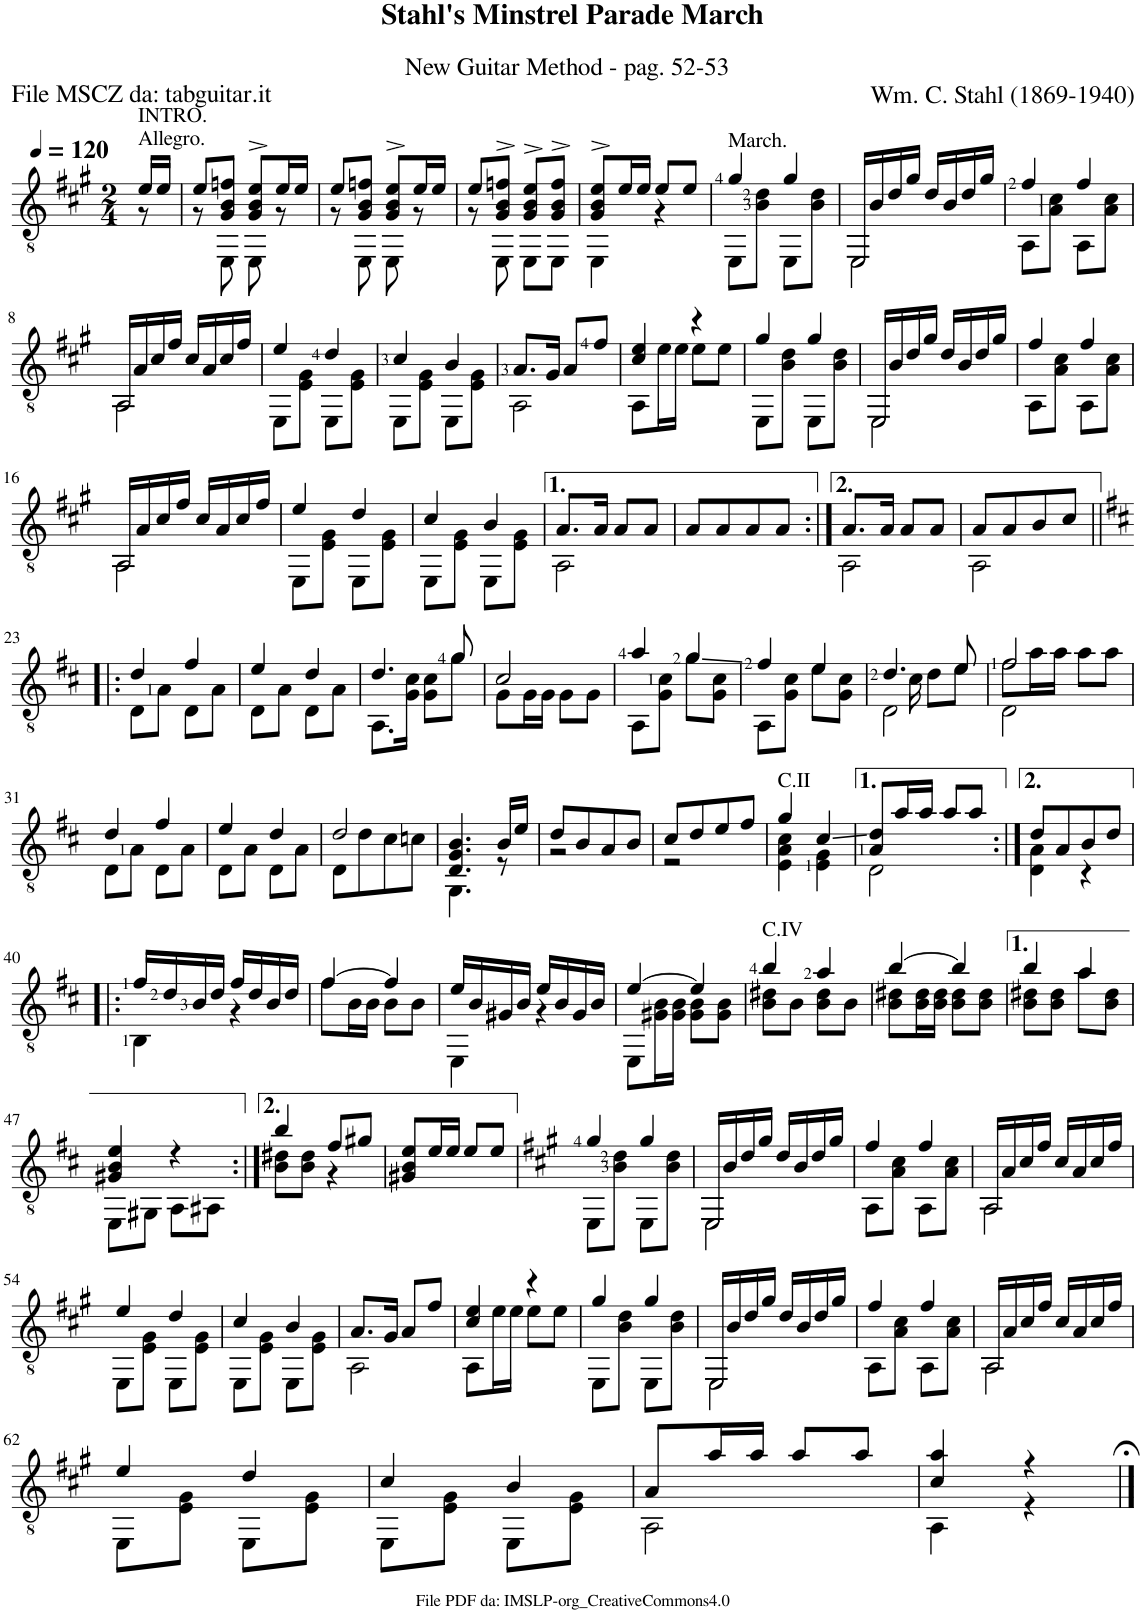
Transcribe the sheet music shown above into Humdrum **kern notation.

**kern
*part1
*staff1
*I"Guitar
*I'Guit.
*clefGv2
*k[f#c#g#]
*M2/4
*MM120
=
*^
!LO:TX:a:t=INTRO.	!
!LO:TX:a:t=Allegro.	!
16e/LL	8r
16e/JJ	.
=1	=1
8e/L	8r
8G#/ 8B/ 8fn/J	8EE\
8G#/^ 8B/^ 8e/^L	8EE\
16e/L	8r
16e/JJ	.
=2	=2
8e/L	8r
8G#/ 8B/ 8fn/J	8EE\
8G#/^ 8B/^ 8e/^L	8EE\
16e/L	8r
16e/JJ	.
=3	=3
8e/L	8r
8G#/^ 8B/^ 8fn/^J	8EE\
8G#/^ 8B/^ 8e/^L	8EE\L
8G#/^ 8B/^ 8f/^J	8EE\J
=4	=4
8G#/^ 8B/^ 8e/^L	4EE\
16e/L	.
16e/JJ	.
8e/L	4r
8e/J	.
=5	=5
!LO:TX:a:t=March.	!
4g#/	8EE\L
.	8B\ 8d\J
4g#/	8EE\L
.	8B\ 8d\J
=6	=6
!LO:N:head=open	!
16EE/LL	2EE\
16B/	.
16d/	.
16g#/JJ	.
16d/LL	.
16B/	.
16d/	.
16g#/JJ	.
=7	=7
4f#/	8AA\L
.	8A\ 8c#\J
4f#/	8AA\L
.	8A\ 8c#\J
!!LO:LB:g=z	!!
=8	=8
!LO:N:head=open	!
16AA/LL	2AA\
16A/	.
16c#/	.
16f#/JJ	.
16c#/LL	.
16A/	.
16c#/	.
16f#/JJ	.
=9	=9
4e/	8EE\L
.	8E\ 8G#\J
4d/	8EE\L
.	8E\ 8G#\J
=10	=10
4c#/	8EE\L
.	8E\ 8G#\J
4B/	8EE\L
.	8E\ 8G#\J
=11	=11
8.A/L	2AA\
16G#/Jk	.
8A/L	.
8f#/J	.
=12	=12
4c#/ 4e/	8AA\L
.	16e\L
.	16e\JJ
4r	8e\L
.	8e\J
=13	=13
4g#/	8EE\L
.	8B\ 8d\J
4g#/	8EE\L
.	8B\ 8d\J
=14	=14
!LO:N:head=open	!
16EE/LL	2EE\
16B/	.
16d/	.
16g#/JJ	.
16d/LL	.
16B/	.
16d/	.
16g#/JJ	.
=15	=15
4f#/	8AA\L
.	8A\ 8c#\J
4f#/	8AA\L
.	8A\ 8c#\J
!!LO:LB:g=z	!!
=16	=16
!LO:N:head=open	!
16AA/LL	2AA\
16A/	.
16c#/	.
16f#/JJ	.
16c#/LL	.
16A/	.
16c#/	.
16f#/JJ	.
=17	=17
4e/	8EE\L
.	8E\ 8G#\J
4d/	8EE\L
.	8E\ 8G#\J
=18	=18
4c#/	8EE\L
.	8E\ 8G#\J
4B/	8EE\L
.	8E\ 8G#\J
=19	=19
8.A/L	2AA\
16A/Jk	.
8A/L	.
8A/J	.
*v	*v
=20
8A/L
8A/
8A/
8A/J
=21:|!
*^
8.A/L	2AA\
16A/Jk	.
8A/L	.
8A/J	.
=22	=22
8A/L	2AA\
8A/	.
8B/	.
8c#/J	.
!!LO:LB:g=z	!!
=23!|:	=23!|:
*k[f#c#]	*
4d/	8D\L
.	8A\J
4f#/	8D\L
.	8A\J
=24	=24
4e/	8D\L
.	8A\J
4d/	8D\L
.	8A\J
=25	=25
4.d/	8.AA\L
.	16G\ 16c#\Jk
.	8G\ 8c#\L
8g/	8g\J
=26	=26
2c#/	8G\L
.	16G\L
.	16G\JJ
.	8G\L
.	8G\J
=27	=27
4a/	8AA\L
.	8G\ 8c#\J
4g/	8g\L
.	8G\ 8c#\J
=28	=28
4f#/	8AA\L
.	8G\ 8c#\J
4e/	8e\L
.	8G\ 8c#\J
=29	=29
*	*^
4.d/	8.ryy	2D\
.	16c#\	.
.	8d\L	.
8e/	8e\J	.
=30	=30	=30
!	!LO:N:head=open	!
2f#/	8f#\L	2D\
.	16a\L	.
.	16a\JJ	.
.	8a\L	.
.	8a\J	.
*	*v	*v
!!LO:LB:g=z
=31	=31
4d/	8D\L
.	8A\J
4f#/	8D\L
.	8A\J
=32	=32
4e/	8D\L
.	8A\J
4d/	8D\L
.	8A\J
=33	=33
2d/	8D\L
.	8d\
.	8c#\
.	8cn\J
=34	=34
4.D/ 4.G/ 4.B/	4.GG\
16B/LL	8r
16e/JJ	.
=35	=35
8d/L	2r
8B/	.
8A/	.
8B/J	.
=36	=36
8c#/L	2r
8d/	.
8e/	.
8f#/J	.
=37	=37
!LO:TX:a:t=C.II	!
4g/	4E\ 4A\ 4c#\
4c#/	4E\ 4G\
=38	=38
8A/ 8d/L	2D\
16a/L	.
16a/JJ	.
8a/L	.
8a/J	.
=39:|!	=39:|!
8d/L	4D\ 4A\
8A/	.
8B/	4r
8d/J	.
!!LO:LB:g=z	!!
=40!|:	=40!|:
16f#/LL	4BB\
16d/	.
16B/	.
16d/JJ	.
16f#/LL	4r
16d/	.
16B/	.
16d/JJ	.
=41	=41
[4f#/	8f#\L
.	16B\L
.	16B\JJ
4f#/]	8B\L
.	8B\J
=42	=42
16e/LL	4EE\
16B/	.
16G#X/	.
16B/JJ	.
16e/LL	4r
16B/	.
16G#/	.
16B/JJ	.
=43	=43
[4e/	8EE\L
.	16G#X\ 16B\L
.	16G#\ 16B\JJ
4e/]	8G#\ 8B\L
.	8G#\ 8B\J
=44	=44
!LO:TX:a:t=C.IV	!
4b/	8B\ 8d#X\L
.	8B\J
4a/	8B\ 8d#\L
.	8B\J
=45	=45
[4b/	8B\ 8d#X\L
.	16B\ 16d#\L
.	16B\ 16d#\JJ
4b/]	8B\ 8d#\L
.	8B\ 8d#\J
=46	=46
4b/	8B\ 8d#X\L
.	8B\ 8d#\J
4a/	8a\L
.	8B\ 8d#\J
!!LO:LB:g=z	!!
=47	=47
4G#X/ 4B/ 4e/	8EE\L
.	8GG#X\J
4r	8AA\L
.	8AA#X\J
=48:|!	=48:|!
4b/	8B\ 8d#X\L
.	8B\ 8d#\J
8f#/L	4r
8g#X/J	.
*v	*v
=49
8G#X/ 8B/ 8e/L
16e/L
16e/JJ
8e/L
8e/J
=50
*k[f#c#g#]
*^
4g#/	8EE\L
.	8B\ 8d\J
4g#/	8EE\L
.	8B\ 8d\J
=51	=51
!LO:N:head=open	!
16EE/LL	2EE\
16B/	.
16d/	.
16g#/JJ	.
16d/LL	.
16B/	.
16d/	.
16g#/JJ	.
=52	=52
4f#/	8AA\L
.	8A\ 8c#\J
4f#/	8AA\L
.	8A\ 8c#\J
=53	=53
!LO:N:head=open	!
16AA/LL	2AA\
16A/	.
16c#/	.
16f#/JJ	.
16c#/LL	.
16A/	.
16c#/	.
16f#/JJ	.
!!LO:LB:g=z	!!
=54	=54
4e/	8EE\L
.	8E\ 8G#\J
4d/	8EE\L
.	8E\ 8G#\J
=55	=55
4c#/	8EE\L
.	8E\ 8G#\J
4B/	8EE\L
.	8E\ 8G#\J
=56	=56
8.A/L	2AA\
16G#/Jk	.
8A/L	.
8f#/J	.
=57	=57
4c#/ 4e/	8AA\L
.	16e\L
.	16e\JJ
4r	8e\L
.	8e\J
=58	=58
4g#/	8EE\L
.	8B\ 8d\J
4g#/	8EE\L
.	8B\ 8d\J
=59	=59
!LO:N:head=open	!
16EE/LL	2EE\
16B/	.
16d/	.
16g#/JJ	.
16d/LL	.
16B/	.
16d/	.
16g#/JJ	.
=60	=60
4f#/	8AA\L
.	8A\ 8c#\J
4f#/	8AA\L
.	8A\ 8c#\J
=61	=61
!LO:N:head=open	!
16AA/LL	2AA\
16A/	.
16c#/	.
16f#/JJ	.
16c#/LL	.
16A/	.
16c#/	.
16f#/JJ	.
!!LO:LB:g=z	!!
=62	=62
4e/	8EE\L
.	8E\ 8G#\J
4d/	8EE\L
.	8E\ 8G#\J
=63	=63
4c#/	8EE\L
.	8E\ 8G#\J
4B/	8EE\L
.	8E\ 8G#\J
=64	=64
8A/L	2AA\
16a/L	.
16a/JJ	.
8a/L	.
8a/J	.
=65	=65
4c#/ 4a/	4AA\
4r	4r
*v	*v
==
*-
